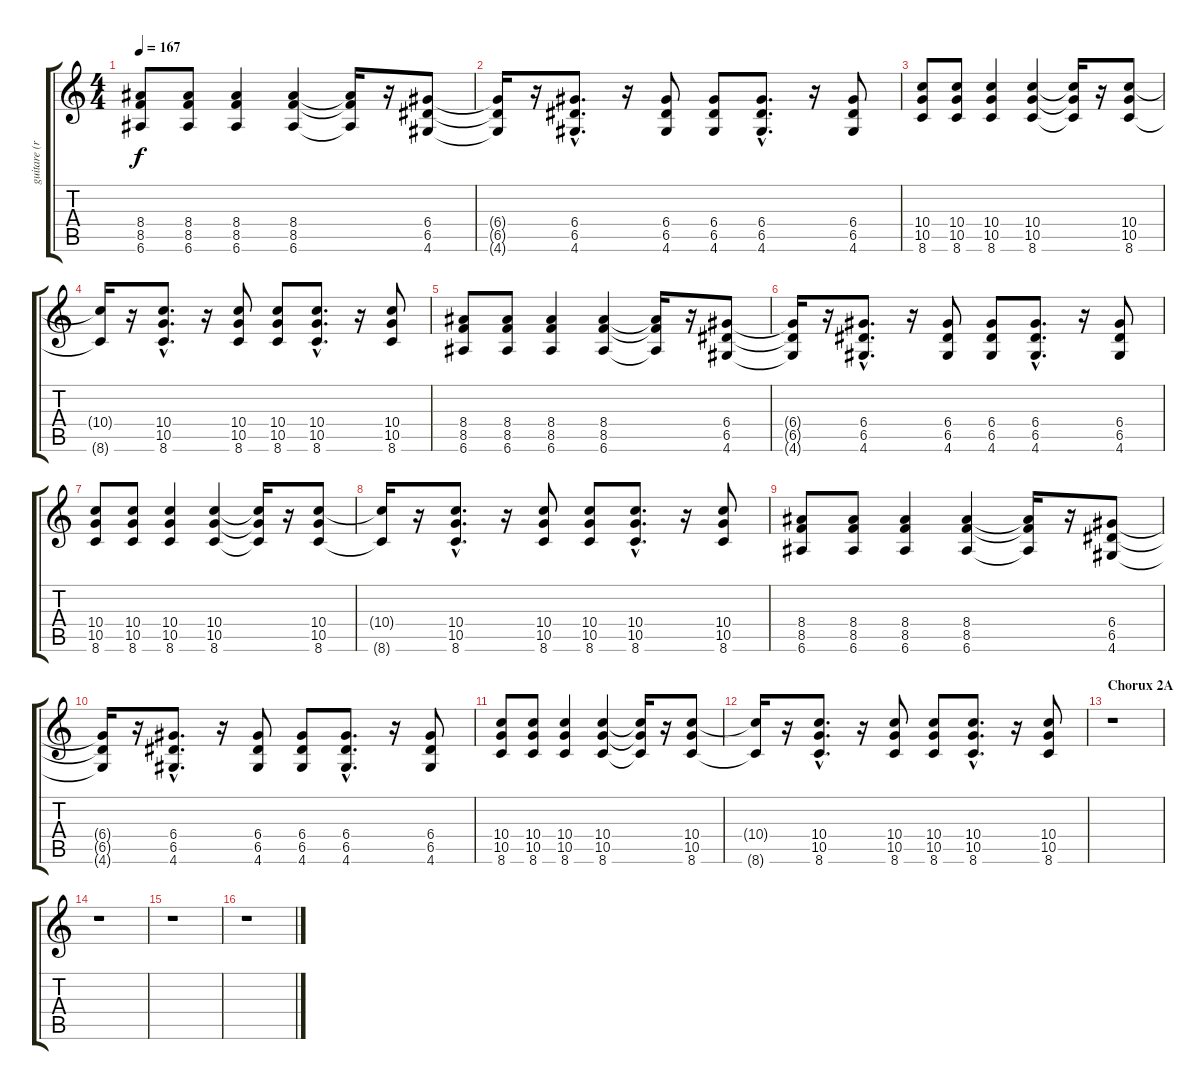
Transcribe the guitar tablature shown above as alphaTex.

\track ("guitare (rythme)" "guitare (r") {instrument overdrivenguitar}
\staff {score tabs}
\tuning (E4 B3 G3 D3 A2 E2) {hide}
\ts (4 4)
\tempo 167
\clef g2
\ks c
(8.4 8.5 6.6).8{dy f} (8.4 8.5 6.6).8 (8.4 8.5 6.6).4 (8.4 8.5 6.6).4 (8.4{t} 8.5{t} 6.6{t}).16 r.16 (6.4 6.5 4.6).8 |
(6.4{t} 6.5{t} 4.6{t}).16 r.16 (6.4{hac} 6.5{hac} 4.6{hac}).8{d} r.16 (6.4 6.5 4.6).8 (6.4 6.5 4.6).8 (6.4{hac} 6.5{hac} 4.6{hac}).8{d} r.16 (6.4 6.5 4.6).8 |
(10.4 10.5 8.6).8 (10.4 10.5 8.6).8 (10.4 10.5 8.6).4 (10.4 10.5 8.6).4 (10.4{t} 10.5{t} 8.6{t}).16 r.16 (10.4 10.5 8.6).8 |
(10.4{t} 8.6{t}).16 r.16 (10.4{hac} 10.5{hac} 8.6{hac}).8{d} r.16 (10.4 10.5 8.6).8 (10.4 10.5 8.6).8 (10.4{hac} 10.5{hac} 8.6{hac}).8{d} r.16 (10.4 10.5 8.6).8 |
(8.4 8.5 6.6).8 (8.4 8.5 6.6).8 (8.4 8.5 6.6).4 (8.4 8.5 6.6).4 (8.4{t} 8.5{t} 6.6{t}).16 r.16 (6.4 6.5 4.6).8 |
(6.4{t} 6.5{t} 4.6{t}).16 r.16 (6.4{hac} 6.5{hac} 4.6{hac}).8{d} r.16 (6.4 6.5 4.6).8 (6.4 6.5 4.6).8 (6.4{hac} 6.5{hac} 4.6{hac}).8{d} r.16 (6.4 6.5 4.6).8 |
(10.4 10.5 8.6).8 (10.4 10.5 8.6).8 (10.4 10.5 8.6).4 (10.4 10.5 8.6).4 (10.4{t} 10.5{t} 8.6{t}).16 r.16 (10.4 10.5 8.6).8 |
(10.4{t} 8.6{t}).16 r.16 (10.4{hac} 10.5{hac} 8.6{hac}).8{d} r.16 (10.4 10.5 8.6).8 (10.4 10.5 8.6).8 (10.4{hac} 10.5{hac} 8.6{hac}).8{d} r.16 (10.4 10.5 8.6).8 |
(8.4 8.5 6.6).8 (8.4 8.5 6.6).8 (8.4 8.5 6.6).4 (8.4 8.5 6.6).4 (8.4{t} 8.5{t} 6.6{t}).16 r.16 (6.4 6.5 4.6).8 |
(6.4{t} 6.5{t} 4.6{t}).16 r.16 (6.4{hac} 6.5{hac} 4.6{hac}).8{d} r.16 (6.4 6.5 4.6).8 (6.4 6.5 4.6).8 (6.4{hac} 6.5{hac} 4.6{hac}).8{d} r.16 (6.4 6.5 4.6).8 |
(10.4 10.5 8.6).8 (10.4 10.5 8.6).8 (10.4 10.5 8.6).4 (10.4 10.5 8.6).4 (10.4{t} 10.5{t} 8.6{t}).16 r.16 (10.4 10.5 8.6).8 |
(10.4{t} 8.6{t}).16 r.16 (10.4{hac} 10.5{hac} 8.6{hac}).8{d} r.16 (10.4 10.5 8.6).8 (10.4 10.5 8.6).8 (10.4{hac} 10.5{hac} 8.6{hac}).8{d} r.16 (10.4 10.5 8.6).8 |
\section ("" "Chorux 2A")
r.1 |
r.1 |
r.1 |
r.1
